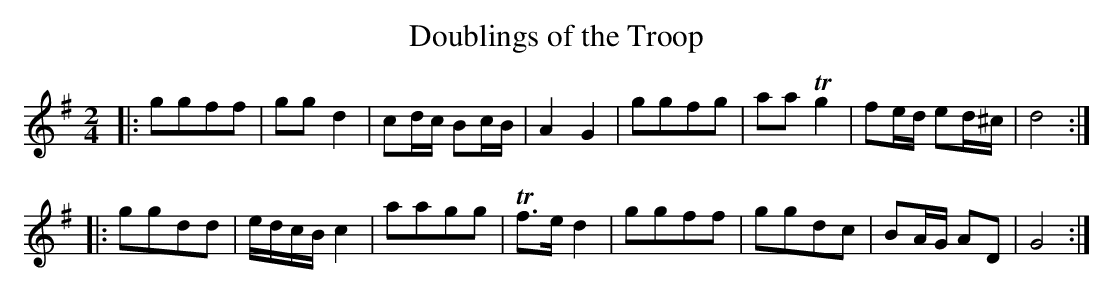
X:1
T: Doublings of the Troop
M: 2/4
L: 1/8
K: G
|:\
ggff | gg d2 | cd/c/ Bc/B/ | A2 G2 |\
ggfg | aa Tg2 | fe/d/ ed/^c/ | d4 :|
|:\
ggdd | e/d/c/B/ c2 | aagg | Tf>e d2 |\
ggff | ggdc | BA/G/ AD | G4 :|
